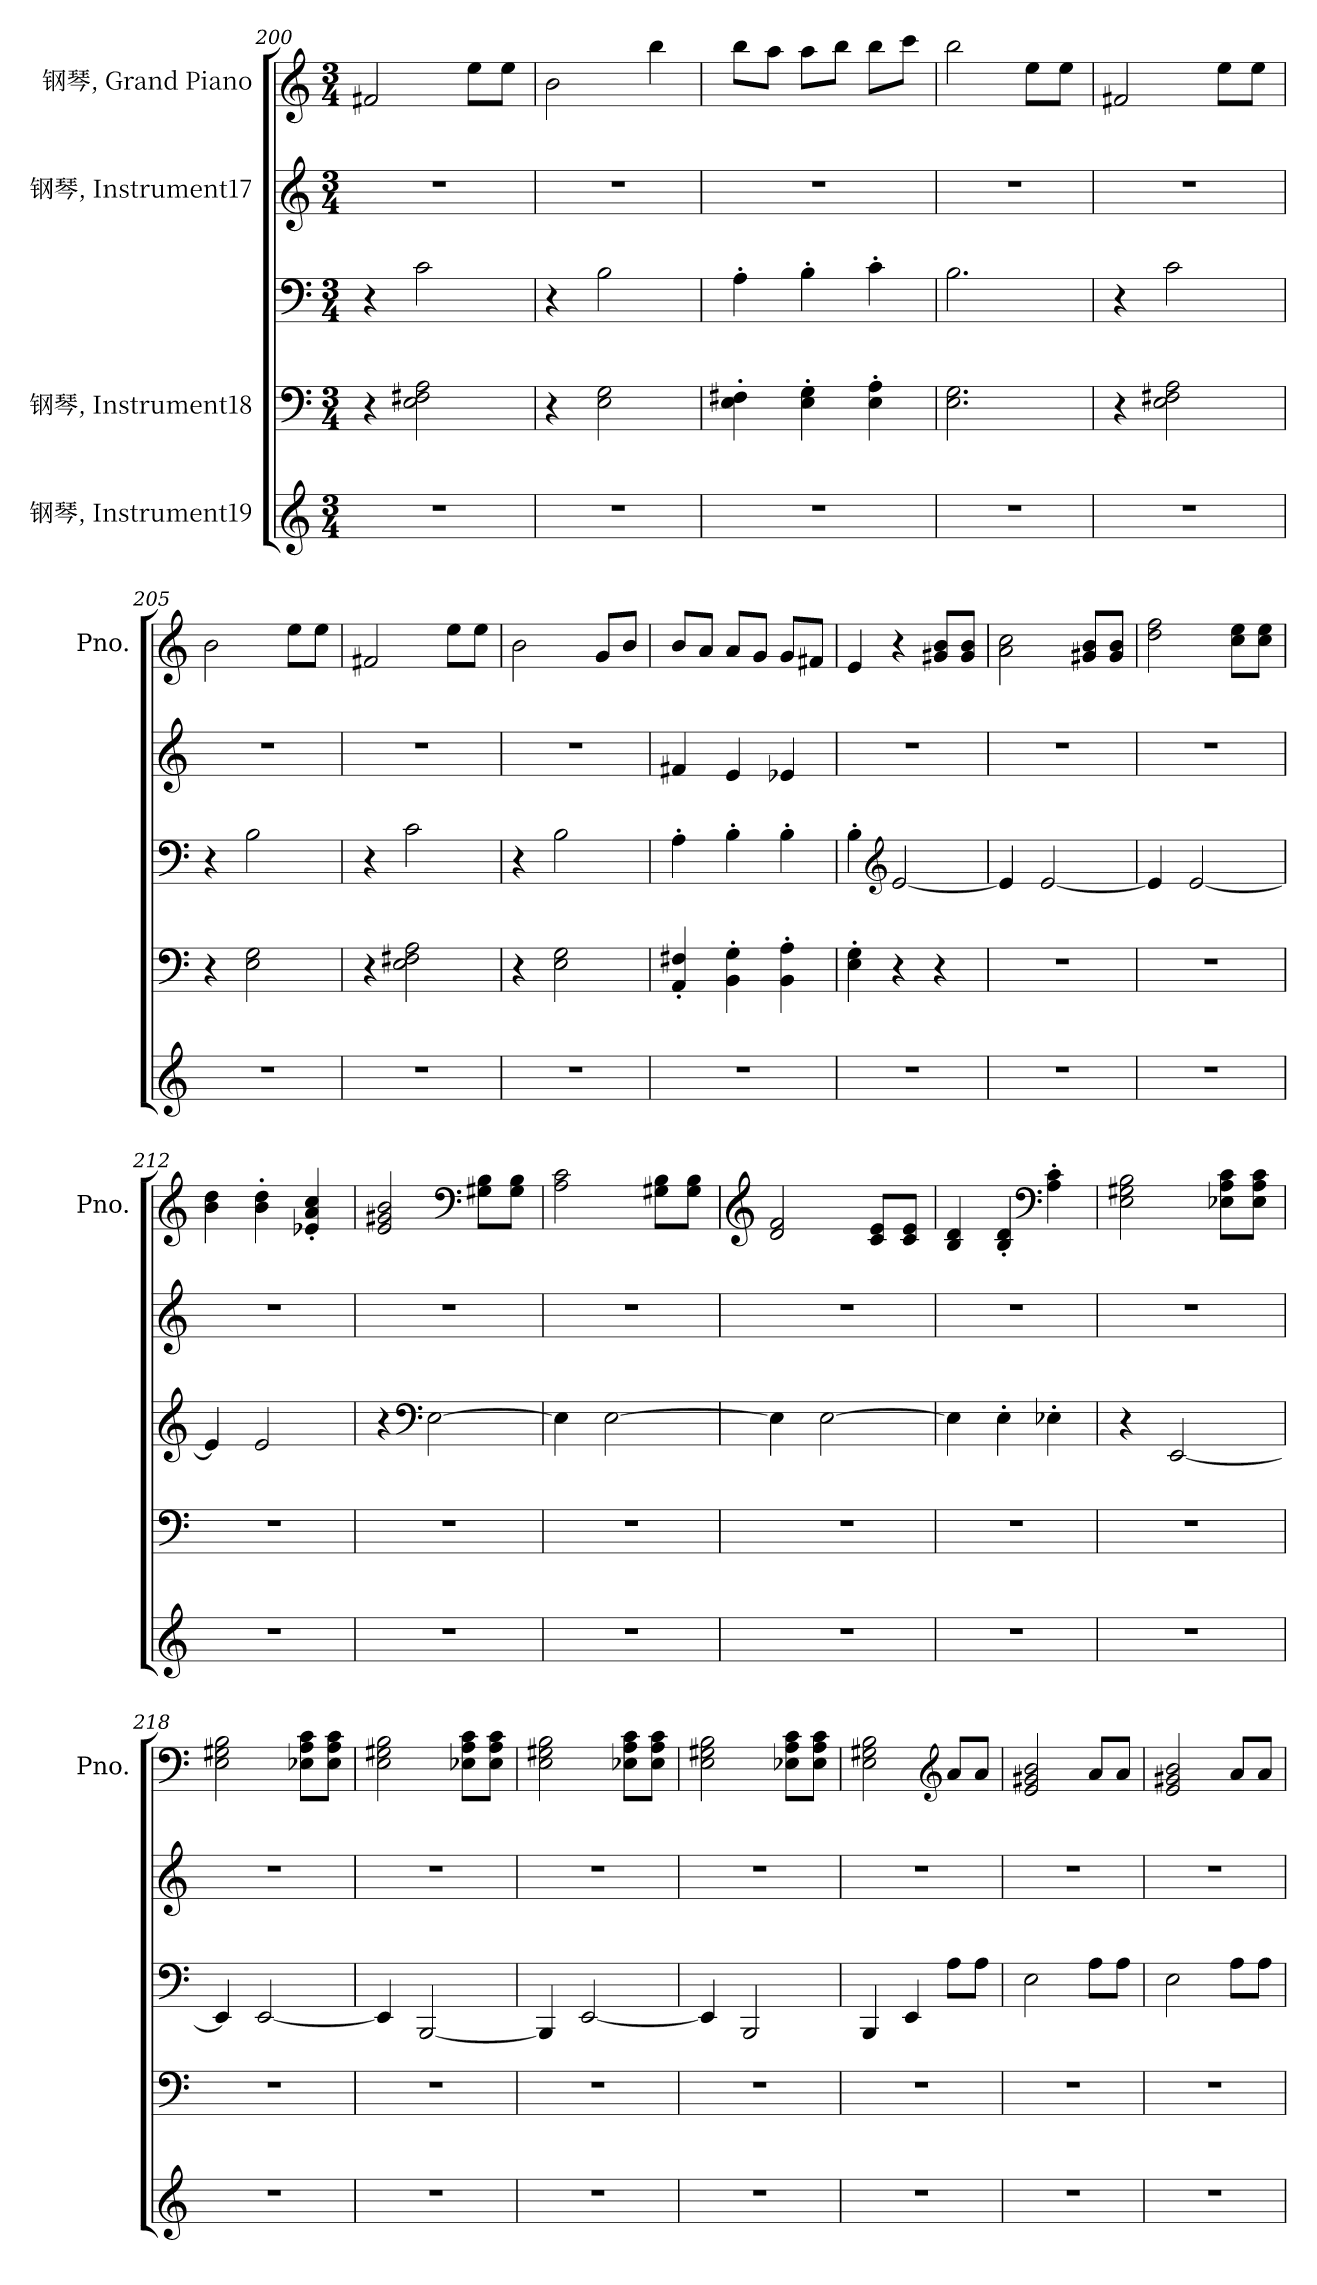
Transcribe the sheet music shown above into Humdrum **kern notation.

**kern	**kern	**kern	**kern	**kern
*part4	*part3	*part3	*part2	*part1
*staff5	*staff4	*staff3	*staff2	*staff1
*I"钢琴, Instrument19	*I"钢琴, Instrument18	*	*I"钢琴, Instrument17	*I"钢琴, Grand Piano
*	*	*	*	*I'Pno.
*clefG2	*clefF4	*clefF4	*clefG2	*clefG2
*k[]	*k[]	*k[]	*k[]	*k[]
*M3/4	*M3/4	*M3/4	*M3/4	*M3/4
=200	=200	=200	=200	=200
2.r	4r	4r	2.r	2f#X/
.	2E\ 2F#X\ 2A\	2c\	.	.
.	.	.	.	8ee\L
.	.	.	.	8ee\J
=201	=201	=201	=201	=201
2.r	4r	4r	2.r	2b\
.	2E\ 2G\	2B\	.	.
.	.	.	.	4bb\
!!LO:LB:g=z
=202	=202	=202	=202	=202
2.r	4E\' 4F#X\'	4A'\	2.r	8bb\L
.	.	.	.	8aa\J
.	4E\' 4G\'	4B'\	.	8aa\L
.	.	.	.	8bb\J
.	4E\' 4A\'	4c'\	.	8bb\L
.	.	.	.	8ccc\J
=203	=203	=203	=203	=203
2.r	2.E\ 2.G\	2.B\	2.r	2bb\
.	.	.	.	8ee\L
.	.	.	.	8ee\J
=204	=204	=204	=204	=204
2.r	4r	4r	2.r	2f#X/
.	2E\ 2F#X\ 2A\	2c\	.	.
.	.	.	.	8ee\L
.	.	.	.	8ee\J
=205	=205	=205	=205	=205
2.r	4r	4r	2.r	2b\
.	2E\ 2G\	2B\	.	.
*	*	*	*	*MM184
.	.	.	.	8ee\L
*	*	*	*	*MM176
.	.	.	.	8ee\J
=206	=206	=206	=206	=206
*	*	*	*	*MM168
2.r	4r	4r	2.r	2f#X/
.	2E\ 2F#X\ 2A\	2c\	.	.
.	.	.	.	8ee\L
.	.	.	.	8ee\J
=207	=207	=207	=207	=207
2.r	4r	4r	2.r	2b\
.	2E\ 2G\	2B\	.	.
.	.	.	.	8g/L
.	.	.	.	8b/J
=208	=208	=208	=208	=208
*	*	*	*	*MM216
2.r	4AA/' 4F#X/'	4A'\	4f#X/	8b/L
.	.	.	.	8a/J
.	4BB\' 4G\'	4B'\	4e/	8a/L
.	.	.	.	8g/J
.	4BB\' 4A\'	4B'\	4e-X/	8g/L
.	.	.	.	8f#X/J
!!LO:PB:g=z
=209	=209	=209	=209	=209
2.r	4E\' 4G\'	4B'\	2.r	4e/
*	*	*clefG2	*	*
.	4r	[2e/	.	4r
.	4r	.	.	8g#X/ 8b/L
.	.	.	.	8g#/ 8b/J
=210	=210	=210	=210	=210
2.r	2.r	4e/]	2.r	2a\ 2cc\
.	.	[2e/	.	.
.	.	.	.	8g#X/ 8b/L
.	.	.	.	8g#/ 8b/J
=211	=211	=211	=211	=211
2.r	2.r	4e/]	2.r	2dd\ 2ff\
.	.	[2e/	.	.
.	.	.	.	8cc\ 8ee\L
.	.	.	.	8cc\ 8ee\J
=212	=212	=212	=212	=212
2.r	2.r	4e/]	2.r	4b\ 4dd\
.	.	2e/	.	4b\' 4dd\'
.	.	.	.	4e-X/' 4a/' 4cc/'
=213	=213	=213	=213	=213
2.r	2.r	4r	2.r	2e/ 2g#X/ 2b/
*	*	*clefF4	*	*
.	.	[2E\	.	.
*	*	*	*	*clefF4
.	.	.	.	8G#X\ 8B\L
.	.	.	.	8G#\ 8B\J
=214	=214	=214	=214	=214
2.r	2.r	4E\]	2.r	2A\ 2c\
.	.	[2E\	.	.
.	.	.	.	8G#X\ 8B\L
.	.	.	.	8G#\ 8B\J
=215	=215	=215	=215	=215
*	*	*	*	*clefG2
2.r	2.r	4E\]	2.r	2d/ 2f/
.	.	[2E\	.	.
.	.	.	.	8c/ 8e/L
.	.	.	.	8c/ 8e/J
!!LO:LB:g=z
=216	=216	=216	=216	=216
2.r	2.r	4E\]	2.r	4B/ 4d/
.	.	4E'\	.	4B/' 4d/'
*	*	*	*	*clefF4
.	.	4E-X'\	.	4A\' 4c\'
=217	=217	=217	=217	=217
2.r	2.r	4r	2.r	2E\ 2G#X\ 2B\
.	.	[2EE/	.	.
.	.	.	.	8E-X\ 8A\ 8c\L
.	.	.	.	8E-\ 8A\ 8c\J
=218	=218	=218	=218	=218
2.r	2.r	4EE/]	2.r	2E\ 2G#X\ 2B\
.	.	[2EE/	.	.
.	.	.	.	8E-X\ 8A\ 8c\L
.	.	.	.	8E-\ 8A\ 8c\J
=219	=219	=219	=219	=219
2.r	2.r	4EE/]	2.r	2E\ 2G#X\ 2B\
.	.	[2BBB/	.	.
.	.	.	.	8E-X\ 8A\ 8c\L
.	.	.	.	8E-\ 8A\ 8c\J
=220	=220	=220	=220	=220
2.r	2.r	4BBB/]	2.r	2E\ 2G#X\ 2B\
.	.	[2EE/	.	.
.	.	.	.	8E-X\ 8A\ 8c\L
.	.	.	.	8E-\ 8A\ 8c\J
=221	=221	=221	=221	=221
2.r	2.r	4EE/]	2.r	2E\ 2G#X\ 2B\
.	.	2BBB/	.	.
.	.	.	.	8E-X\ 8A\ 8c\L
.	.	.	.	8E-\ 8A\ 8c\J
=222	=222	=222	=222	=222
2.r	2.r	4BBB/	2.r	2E\ 2G#X\ 2B\
.	.	4EE/	.	.
*	*	*	*	*clefG2
.	.	8A\L	.	8a/L
.	.	8A\J	.	8a/J
!!LO:PB:g=z
=223	=223	=223	=223	=223
2.r	2.r	2E\	2.r	2e/ 2g#X/ 2b/
.	.	8A\L	.	8a/L
.	.	8A\J	.	8a/J
=224	=224	=224	=224	=224
2.r	2.r	2E\	2.r	2e/ 2g#X/ 2b/
.	.	8A\L	.	8a/L
.	.	8A\J	.	8a/J
=	=	=	=	=
*-	*-	*-	*-	*-
